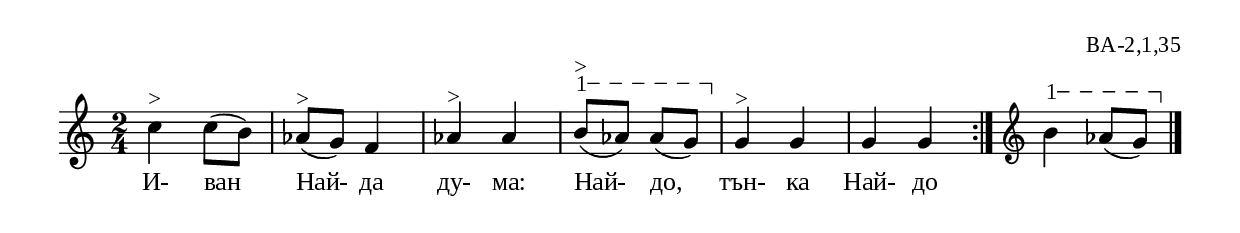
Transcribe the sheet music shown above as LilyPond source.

%{
BA_2_1_35
%}

\include "td-preamble.ly"

\score {
\relative c'' {
%% \tempo 4 = 152
  \time 2/4
\par  
c4^">" c8( b) | aes8^">"( g) f4 | aes4^">" aes | 
\varA
b8^">"\startTextSpan( aes) aes8( g\stopTextSpan) | 
g4^">" g | g4 g 
 \bar ":|" 
\endm
\varA
b4\startTextSpan aes8( g\stopTextSpan) 
\bar "|."
}
\addlyrics { И- ван Най- да ду- ма: Най- до, тън- ка Най- до }
%
\layout {
  indent = #0
  line-width = 190\mm
  ragged-right=##f
}
%
\midi { 
	\context {
		\Score
		tempoWholesPerMinute = #(ly:make-moment 152 4)
		}
	}
}
%
\header{
  opus = "ВА-2,1,35"
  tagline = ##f
}


